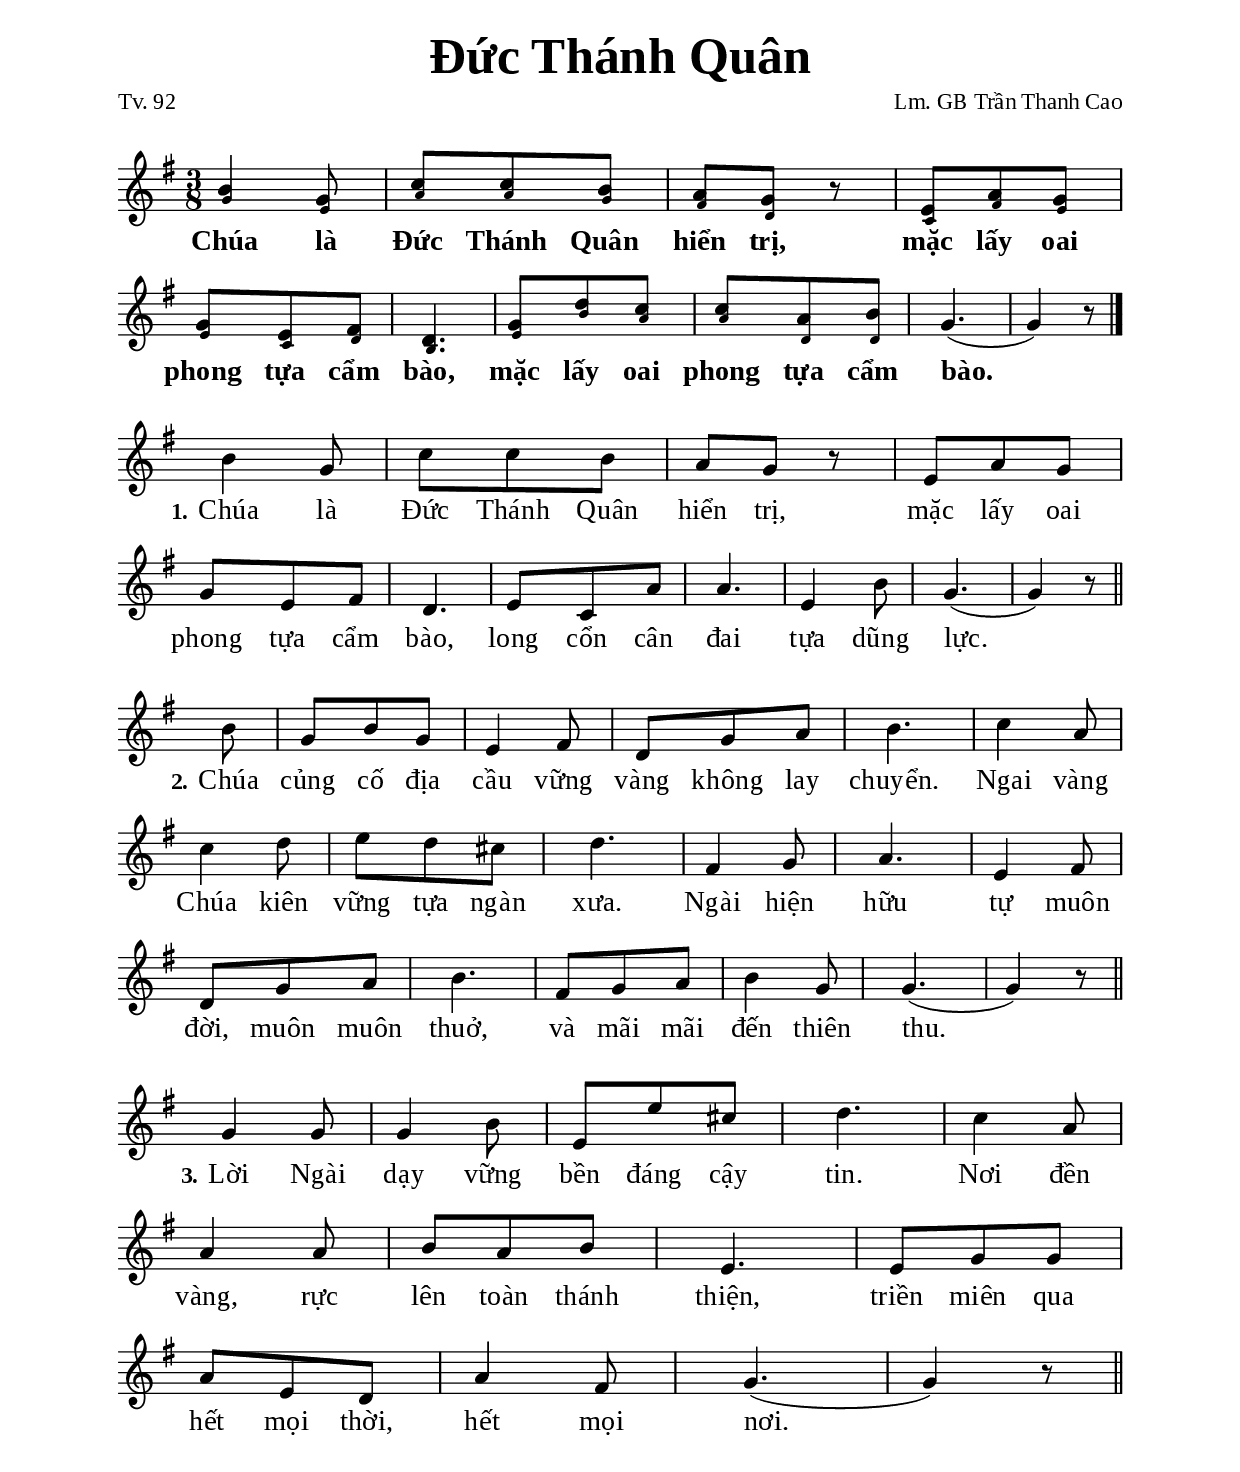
% Cài đặt chung
\version "2.22.1"
\include "english.ly"

\header {
  title = \markup { \fontsize #3 "Đức Thánh Quân" }
  poet = "Tv. 92"
  composer = "Lm. GB Trần Thanh Cao"
  arranger = " "
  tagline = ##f
}

% Nhạc điệp khúc
nhacDiepKhucSop = \relative c'' {

  b4 g8 |
  c c b |
  a g r |
  e a g |
  g e fs |
  d4. |
  g8 d' c |
  c a b |
  g4. ( |
  g4) r8 \bar "|."
}

nhacDiepKhucBas = \relative c'' {


  g4 e8 |
  a a g |
  fs d r |
  c fs e |
  e c d |
  b4. |
  e8 b' a |
  a d, d |
  g4. ( |
  g4) r8
}

% Nhạc phiên khúc
nhacPhienKhucMot = \relative c'' {

  b4 g8 |
  c c b |
  a g r |
  e a g |
  g e fs |
  d4. |
  e8 c a' |
  a4. |
  e4 b'8 |
  g4. ( |
  g4) r8 \bar "||"
}

nhacPhienKhucHai = \relative c'' {

  \partial 8 b8 |
  g b g |
  e4 fs8 |
  d g a |
  b4. |
  c4 a8 |
  c4 d8 |
  e d cs |
  d4. |
  fs,4 g8 |
  a4. |
  e4 fs8 |
  d g a |
  b4. |
  fs8 g a |
  b4 g8 |
  g4. ( |
  g4) r8 \bar "||"
}

nhacPhienKhucBa = \relative c'' {
 
  g4 g8 |
  g4 b8 |
  e, e' cs |
  d4. |
  c4 a8 |
  a4 a8 |
  b a b |
  e,4. |
  e8 g g |
  a e d |
  a'4 fs8 |
  g4. ( |
  g4) r8 \bar "||"
}

% Lời điệp khúc
loiDiepKhuc = \lyricmode {
 
  Chúa là Đức Thánh Quân hiển trị,
  mặc lấy oai phong tựa cẩm bào,
  mặc lấy oai phong tựa cẩm bào.
}

% Lời phiên khúc
loiPhienKhucMot = \lyricmode {
  \set stanza = #"1."
  Chúa là Đức Thánh Quân hiển trị,
  mặc lấy oai phong tựa cẩm bào,
  long cổn cân đai tựa dũng lực.
}

loiPhienKhucHai = \lyricmode {
  \set stanza = #"2."
  Chúa củng cố địa cầu vững vàng không lay chuyển.
  Ngai vàng Chúa kiên vững tựa ngàn xưa.
  Ngài hiện hữu tự muôn đời,
  muôn muôn thuở, và mãi mãi đến thiên thu.
}

loiPhienKhucBa = \lyricmode {
  \set stanza = #"3."
  Lời Ngài dạy vững bền đáng cậy tin.
  Nơi đền vàng, rực lên toàn thánh thiện,
  triền miên qua hết mọi thời, hết mọi nơi.
}


% Dàn trang
\paper {
  #(set-paper-size "a4")
  top-margin = 10\mm
  bottom-margin = 10\mm
  left-margin = 20\mm
  right-margin = 20\mm
  indent = #0
  #(define fonts
    (make-pango-font-tree
      "Liberation Serif"
      "Liberation Serif"
      "Liberation Serif"
      (/ 20 20)))
  page-count = #1
}

% Thiết lập tông và nhịp
TongNhip = { \key g \major \time 3/8 }

% Đổi kích thước nốt cho bè phụ
notBePhu =
#(define-music-function (font-size music) (number? ly:music?)
   (for-some-music
     (lambda (m)
       (if (music-is-of-type? m 'rhythmic-event)
           (begin
             (set! (ly:music-property m 'tweaks)
                   (cons `(font-size . ,font-size)
                         (ly:music-property m 'tweaks)))
             #t)
           #f))
     music)
   music)

\score {
  \new ChoirStaff <<
    \new Staff = diepKhuc \with {
        \consists "Merge_rests_engraver"
        %\magnifyStaff #(magstep +1)
        printPartCombineTexts = ##f
      }
      <<
      \new Voice \TongNhip \partCombine 
        \nhacDiepKhucSop
        \notBePhu -3 { \nhacDiepKhucBas }
      \new NullVoice = nhacThamChieu \nhacDiepKhucSop
      \new Lyrics \lyricsto nhacThamChieu \loiDiepKhuc
      >>
  >>
  \layout {
    \override Lyrics.LyricText.font-series = #'bold
    \override Lyrics.LyricText.font-size = #+2
    \override Lyrics.LyricSpace.minimum-distance = #2.2
    \override Score.BarNumber.break-visibility = ##(#f #f #f)
    \override Score.SpacingSpanner.uniform-stretching = ##t
  }
}

\score {
  \new ChoirStaff <<
    \new Staff = phienKhuc \with {
        %\magnifyStaff #(magstep +1)
      }
      <<
      \new Voice = beSop {
        \key g \major \time 3/8 \nhacPhienKhucMot
      }
    >>
    \new Lyrics \lyricsto beSop \loiPhienKhucMot
  >>
  \layout {
    \override Staff.TimeSignature.transparent = ##t
    \override Lyrics.LyricText.font-size = #+2
    \override Lyrics.LyricSpace.minimum-distance = #2.5
    \override Score.BarNumber.break-visibility = ##(#f #f #f)
    \override Score.SpacingSpanner.uniform-stretching = ##t
  }
}

\score {
  \new ChoirStaff <<
    \new Staff = phienKhuc \with {
        %\magnifyStaff #(magstep +1)
      }
      <<
      \new Voice = beSop {
        \key g \major \time 3/8 \nhacPhienKhucHai
      }
    >>
    \new Lyrics \lyricsto beSop \loiPhienKhucHai
  >>
  \layout {
    \override Staff.TimeSignature.transparent = ##t
    \override Lyrics.LyricText.font-size = #+2
    \override Lyrics.LyricSpace.minimum-distance = #2.0
    \override Score.BarNumber.break-visibility = ##(#f #f #f)
    \override Score.SpacingSpanner.uniform-stretching = ##t
  }
}

\score {
  \new ChoirStaff <<
    \new Staff = phienKhuc \with {
        %\magnifyStaff #(magstep +1)
      }
      <<
      \new Voice = beSop {
        \key g \major \time 3/8 \nhacPhienKhucBa
      }
    >>
    \new Lyrics \lyricsto beSop \loiPhienKhucBa
  >>
  \layout {
    \override Staff.TimeSignature.transparent = ##t
    \override Lyrics.LyricText.font-size = #+2
    \override Lyrics.LyricSpace.minimum-distance = #2.5
    \override Score.BarNumber.break-visibility = ##(#f #f #f)
    \override Score.SpacingSpanner.uniform-stretching = ##t
  }
}